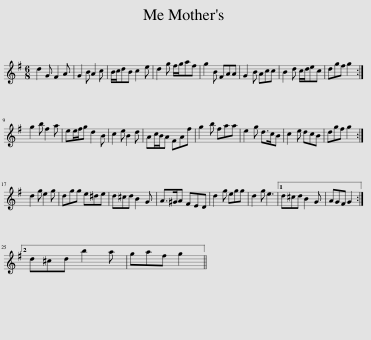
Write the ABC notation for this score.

X:1
L:1/8
M:6/8
I:linebreak $
K:G
V:1 treble
V:1
 d2 G F2 A | G2 B A2 c | B/c/dB c2 e | d2 g f/g/af | g2 B FAA | %5
 G2 B Acc | B2 d c/d/ec | dgf g2 :|$ g2 b f2 a | ee/f/g d2 B | %10
 c2 e B2 d | Ac/B/A FAf | g2 b faa | e2 g d>cB | c2 e dcB | %15
 dgf g2 :|$ d2 g e2 g | dgg e^de | d^cd B2 G | A>^GA FED | %20
 d2 g egg | d2 g e3 |1 d^cd B2 G | AGF G2 :|2$ d^cd b2 a | %25
 gaf g2 || %26
